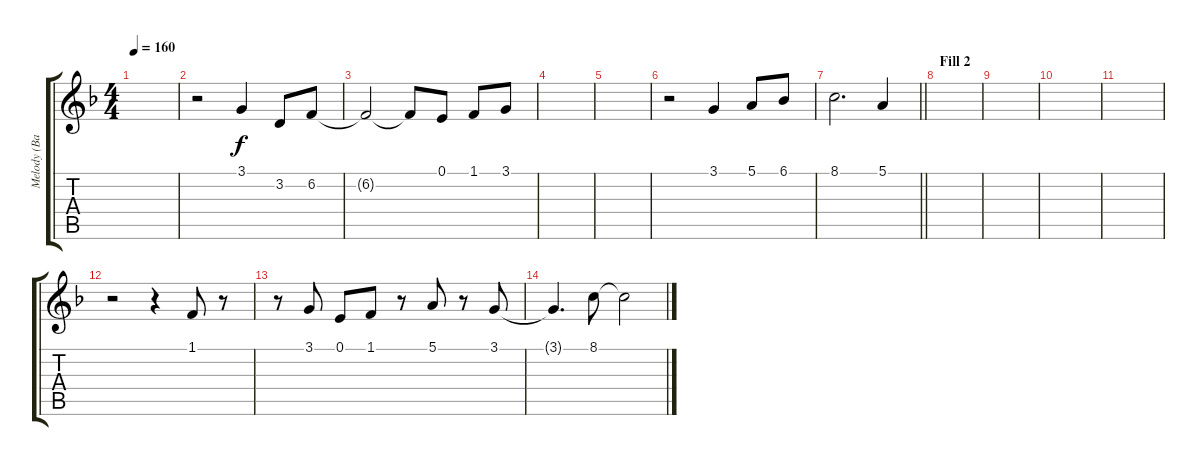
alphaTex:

\track ("Melody (Background)" "Melody (Ba") {instrument lead6voice}
\staff {score tabs}
\tuning (E4 B3 G3 D3 A2 E2) {hide}
\ts (4 4)
\tempo 160
\clef g2
\ks f
|
r.2 3.1.4 3.2.8 6.2.8 |
6.2{t}.2 6.2{t}.8 0.1.8 1.1.8 3.1.8 |
|
|
r.2 3.1.4 5.1.8 6.1.8 |
\barLineRight lightlight
8.1.2{d} 5.1.4 |
\section ("" "Fill 2")
|
|
|
|
r.2 r.4 1.1.8 r.8 |
r.8 3.1.8 0.1.8 1.1.8 r.8 5.1.8 r.8 3.1.8 |
3.1{t}.4{d} 8.1.8 8.1{t}.2
